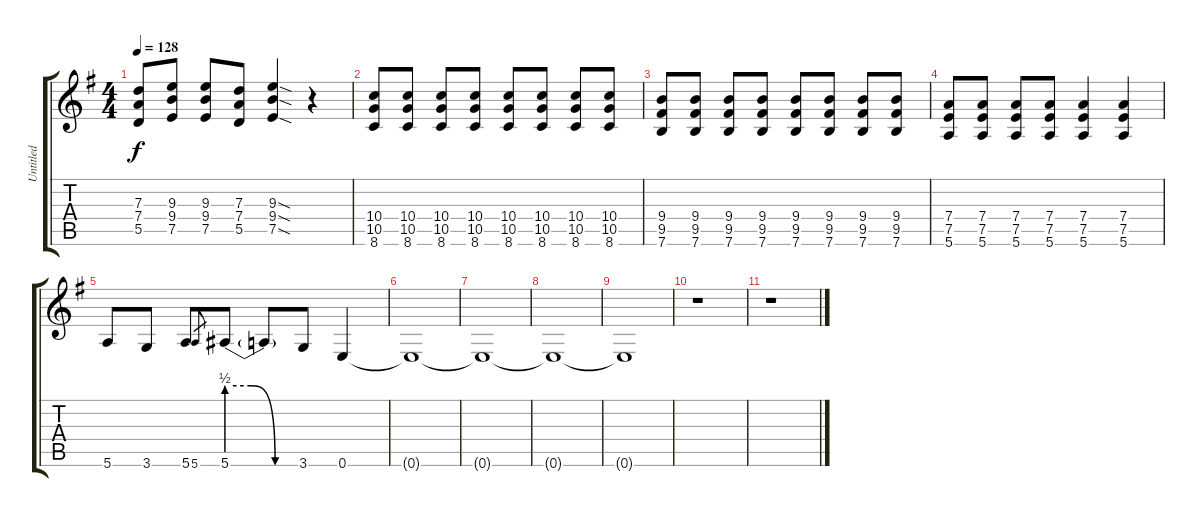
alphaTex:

\track ("Untitled" "Untitled") {instrument distortionguitar}
\staff {score tabs}
\tuning (E4 B3 G3 D3 A2 E2) {hide}
\ts (4 4)
\tempo 128
\clef g2
\ks g
(7.3{t} 7.4{t} 5.5{t}).8{dy f} (9.3 9.4 7.5).8 (9.3 9.4 7.5).8 (7.3 7.4 5.5).8 (9.3{sod} 9.4{sod} 7.5{sod}).4 r.4 |
(10.4 10.5 8.6).8 (10.4 10.5 8.6).8 (10.4 10.5 8.6).8 (10.4 10.5 8.6).8 (10.4 10.5 8.6).8 (10.4 10.5 8.6).8 (10.4 10.5 8.6).8 (10.4 10.5 8.6).8 |
(9.4 9.5 7.6).8 (9.4 9.5 7.6).8 (9.4 9.5 7.6).8 (9.4 9.5 7.6).8 (9.4 9.5 7.6).8 (9.4 9.5 7.6).8 (9.4 9.5 7.6).8 (9.4 9.5 7.6).8 |
(7.4 7.5 5.6).8 (7.4 7.5 5.6).8 (7.4 7.5 5.6).8 (7.4 7.5 5.6).8 (7.4 7.5 5.6).4 (7.4 7.5 5.6).4 |
5.6.8 3.6.8 5.6.8 5.6.8{gr} 5.6{be (custom 0 2 20 2 40 0 60 0)}.8 5.6{t}.8 3.6.8 0.6.4 |
0.6{t}.1 |
0.6{t}.1 |
0.6{t}.1 |
0.6{t}.1 |
r.1 |
r.1
